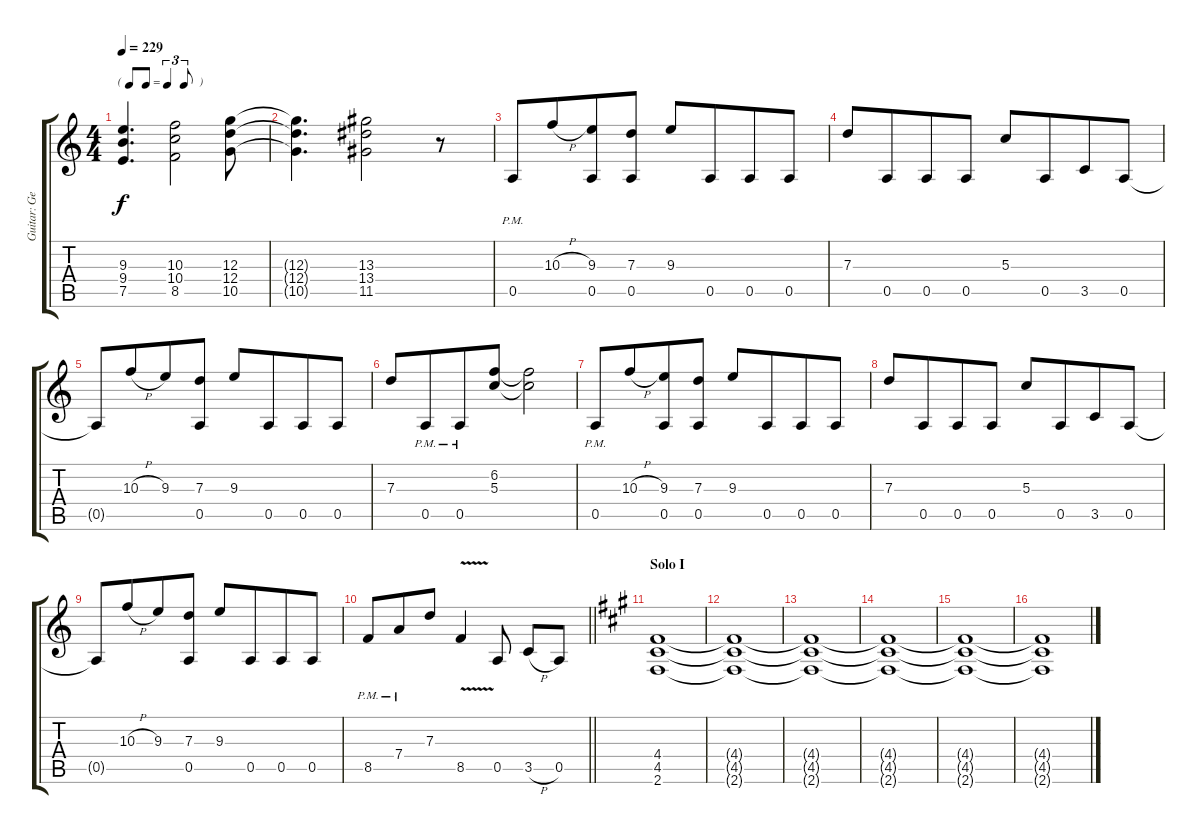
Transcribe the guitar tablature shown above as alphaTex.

\track ("Guitar: George" "Guitar: Ge") {instrument distortionguitar}
\staff {score tabs}
\tuning (E4 B3 G3 D3 A2 E2) {hide}
\ts (4 4)
\tf triplet8th
\tempo 229
\clef g2
\ks c
(9.3{t} 9.4{t} 7.5{t}).4{d dy f} (10.3 10.4 8.5).2 (12.3 12.4 10.5).8 |
(12.3{t} 12.4{t} 10.5{t}).4{d} (13.3 13.4 11.5).2 r.8 |
0.5{pm}.8 10.3{h}.8{beam merge} (9.3 0.5).8 (7.3 0.5).8 9.3.8 0.5.8{beam merge} 0.5.8 0.5.8 |
7.3.8 0.5.8{beam merge} 0.5.8 0.5.8 5.3.8 0.5.8{beam merge} 3.5.8 0.5.8 |
0.5{t}.8 10.3{h}.8{beam merge} 9.3.8 (7.3 0.5).8 9.3.8 0.5.8{beam merge} 0.5.8 0.5.8 |
7.3.8 0.5{pm}.8{beam merge} 0.5{pm}.8 (6.2 5.3).8 (6.2{t} 5.3{t}).2 |
0.5{pm}.8 10.3{h}.8{beam merge} (9.3 0.5).8 (7.3 0.5).8 9.3.8 0.5.8{beam merge} 0.5.8 0.5.8 |
7.3.8 0.5.8{beam merge} 0.5.8 0.5.8 5.3.8 0.5.8{beam merge} 3.5.8 0.5.8 |
0.5{t}.8 10.3{h}.8{beam merge} 9.3.8 (7.3 0.5).8 9.3.8 0.5.8{beam merge} 0.5.8 0.5.8 |
\barLineRight lightlight
8.5{pm}.8 7.4{pm}.8{beam merge} 7.3.8 8.5{v}.4 0.5.8 3.5{h}.8 0.5.8 |
\section ("" "Solo I")
\ks a
(4.4 4.5 2.6).1 |
(4.4{t} 4.5{t} 2.6{t}).1 |
(4.4{t} 4.5{t} 2.6{t}).1 |
(4.4{t} 4.5{t} 2.6{t}).1 |
(4.4{t} 4.5{t} 2.6{t}).1 |
(4.4{t} 4.5{t} 2.6{t}).1
